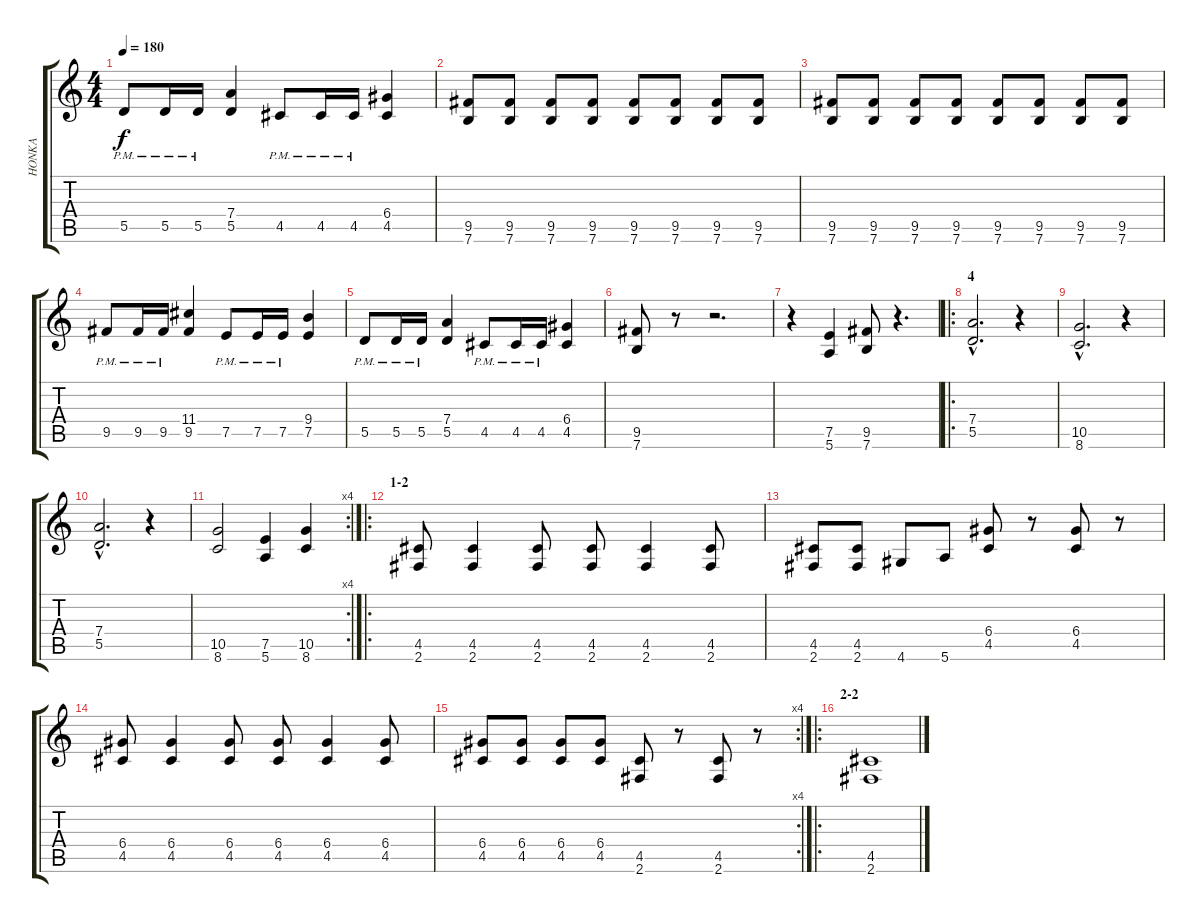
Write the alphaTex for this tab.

\track ("HONKA" "HONKA") {instrument distortionguitar}
\staff {score tabs}
\tuning (E4 B3 G3 D3 A2 E2) {hide}
\ts (4 4)
\tempo 180
\clef g2
\ks c
5.5{pm}.8{dy f} 5.5{pm}.16 5.5{pm}.16 (7.4 5.5).4 4.5{pm}.8 4.5{pm}.16 4.5{pm}.16 (6.4 4.5).4 |
(9.5 7.6).8 (9.5 7.6).8 (9.5 7.6).8 (9.5 7.6).8 (9.5 7.6).8 (9.5 7.6).8 (9.5 7.6).8 (9.5 7.6).8 |
(9.5 7.6).8 (9.5 7.6).8 (9.5 7.6).8 (9.5 7.6).8 (9.5 7.6).8 (9.5 7.6).8 (9.5 7.6).8 (9.5 7.6).8 |
9.5{pm}.8 9.5{pm}.16 9.5{pm}.16 (11.4 9.5).4 7.5{pm}.8 7.5{pm}.16 7.5{pm}.16 (9.4 7.5).4 |
5.5{pm}.8 5.5{pm}.16 5.5{pm}.16 (7.4 5.5).4 4.5{pm}.8 4.5{pm}.16 4.5{pm}.16 (6.4 4.5).4 |
(9.5 7.6).8 r.8 r.2{d} |
r.4 (7.5 5.6).4 (9.5 7.6).8 r.4{d} |
\ro
\section ("" "4")
(7.4{hac} 5.5{hac}).2{d} r.4 |
(10.5{hac} 8.6{hac}).2{d} r.4 |
(7.4{hac} 5.5{hac}).2{d} r.4 |
\rc 4
(10.5 8.6).2 (7.5 5.6).4 (10.5 8.6).4 |
\ro
\section ("" "1-2")
(4.5 2.6).8 (4.5 2.6).4 (4.5 2.6).8 (4.5 2.6).8 (4.5 2.6).4 (4.5 2.6).8 |
(4.5 2.6).8 (4.5 2.6).8 4.6.8 5.6.8 (6.4 4.5).8 r.8 (6.4 4.5).8 r.8 |
(6.4 4.5).8 (6.4 4.5).4 (6.4 4.5).8 (6.4 4.5).8 (6.4 4.5).4 (6.4 4.5).8 |
\rc 4
(6.4 4.5).8 (6.4 4.5).8 (6.4 4.5).8 (6.4 4.5).8 (4.5 2.6).8 r.8 (4.5 2.6).8 r.8 |
\ro
\section ("" "2-2")
(4.5 2.6).1
